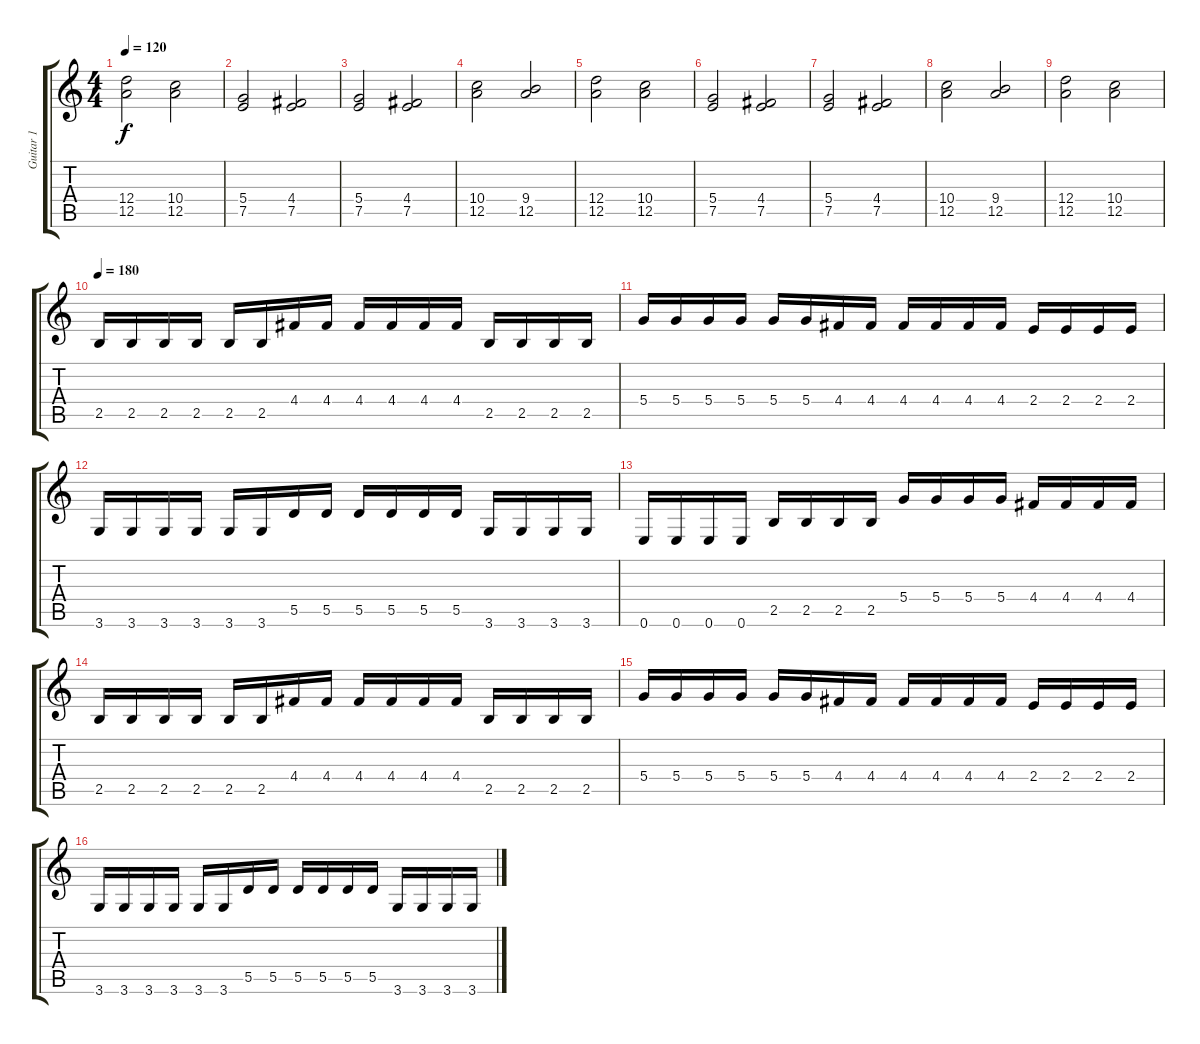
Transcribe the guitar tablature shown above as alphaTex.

\track ("Guitar 1" "Guitar 1") {instrument distortionguitar}
\staff {score tabs}
\tuning (E4 B3 G3 D3 A2 E2) {hide}
\ts (4 4)
\tempo 120
\clef g2
\ks c
(12.4 12.5).2{dy f} (10.4 12.5).2 |
(5.4 7.5).2 (4.4 7.5).2 |
(5.4 7.5).2 (4.4 7.5).2 |
(10.4 12.5).2 (9.4 12.5).2 |
(12.4 12.5).2 (10.4 12.5).2 |
(5.4 7.5).2 (4.4 7.5).2 |
(5.4 7.5).2 (4.4 7.5).2 |
(10.4 12.5).2 (9.4 12.5).2 |
(12.4 12.5).2 (10.4 12.5).2 |
\tempo 180
2.5.16 2.5.16 2.5.16 2.5.16 2.5.16 2.5.16 4.4.16 4.4.16 4.4.16 4.4.16 4.4.16 4.4.16 2.5.16 2.5.16 2.5.16 2.5.16 |
5.4.16 5.4.16 5.4.16 5.4.16 5.4.16 5.4.16 4.4.16 4.4.16 4.4.16 4.4.16 4.4.16 4.4.16 2.4.16 2.4.16 2.4.16 2.4.16 |
3.6.16 3.6.16 3.6.16 3.6.16 3.6.16 3.6.16 5.5.16 5.5.16 5.5.16 5.5.16 5.5.16 5.5.16 3.6.16 3.6.16 3.6.16 3.6.16 |
0.6.16 0.6.16 0.6.16 0.6.16 2.5.16 2.5.16 2.5.16 2.5.16 5.4.16 5.4.16 5.4.16 5.4.16 4.4.16 4.4.16 4.4.16 4.4.16 |
2.5.16 2.5.16 2.5.16 2.5.16 2.5.16 2.5.16 4.4.16 4.4.16 4.4.16 4.4.16 4.4.16 4.4.16 2.5.16 2.5.16 2.5.16 2.5.16 |
5.4.16 5.4.16 5.4.16 5.4.16 5.4.16 5.4.16 4.4.16 4.4.16 4.4.16 4.4.16 4.4.16 4.4.16 2.4.16 2.4.16 2.4.16 2.4.16 |
3.6.16 3.6.16 3.6.16 3.6.16 3.6.16 3.6.16 5.5.16 5.5.16 5.5.16 5.5.16 5.5.16 5.5.16 3.6.16 3.6.16 3.6.16 3.6.16
